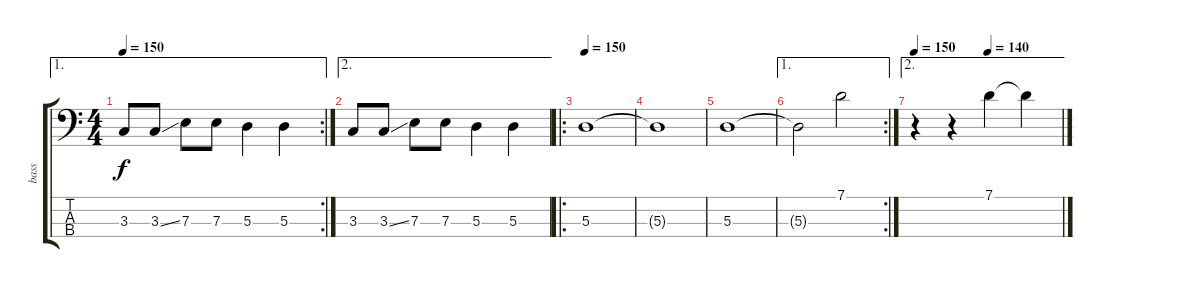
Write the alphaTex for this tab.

\track ("bass" "bass") {instrument electricbassfinger}
\staff {score tabs}
\tuning (G2 D2 A1 E1) {hide}
\ae 1
\rc 2
\ts (4 4)
\tempo 150
\clef f4
\ks c
3.3.8{dy f} 3.3{ss}.8 7.3.8 7.3.8 5.3.4 5.3.4 |
\ae 2
3.3.8 3.3{ss}.8 7.3.8 7.3.8 5.3.4 5.3.4 |
\ro
\tempo 150
5.3.1 |
5.3{t}.1 |
5.3.1 |
\ae 1
\rc 2
5.3{t}.2 7.1.2 |
\ae 2
\tempo (140 0.5)
\tempo 150
r.4 r.4 7.1.4 7.1{t}.4
